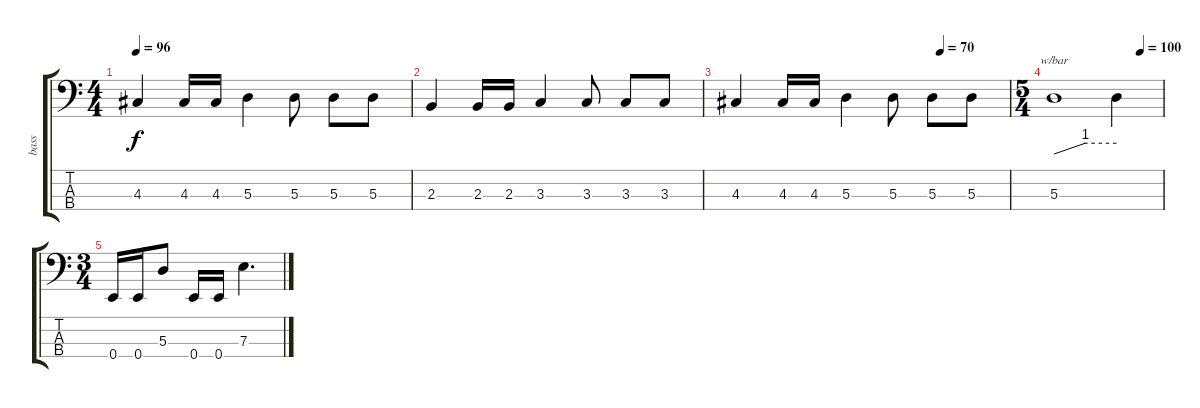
\track ("bass" "bass") {instrument slapbass2}
\staff {score tabs}
\tuning (G2 D2 A1 E1) {hide}
\ts (4 4)
\tempo 96
\clef f4
\ks c
4.3.4{dy f} 4.3.16 4.3.16 5.3.4 5.3.8 5.3.8 5.3.8 |
2.3.4 2.3.16 2.3.16 3.3.4 3.3.8 3.3.8 3.3.8 |
\tempo (70 0.75)
4.3.4 4.3.16 4.3.16 5.3.4 5.3.8 5.3.8 5.3.8 |
\ts (5 4)
\tempo (100 0.8)
5.3.1{tbe (custom default 0 0 30 4 60 4)} 5.3{t}.4 |
\ts (3 4)
0.4.16 0.4.16 5.3.8 0.4.16 0.4.16 7.3.4{d}
